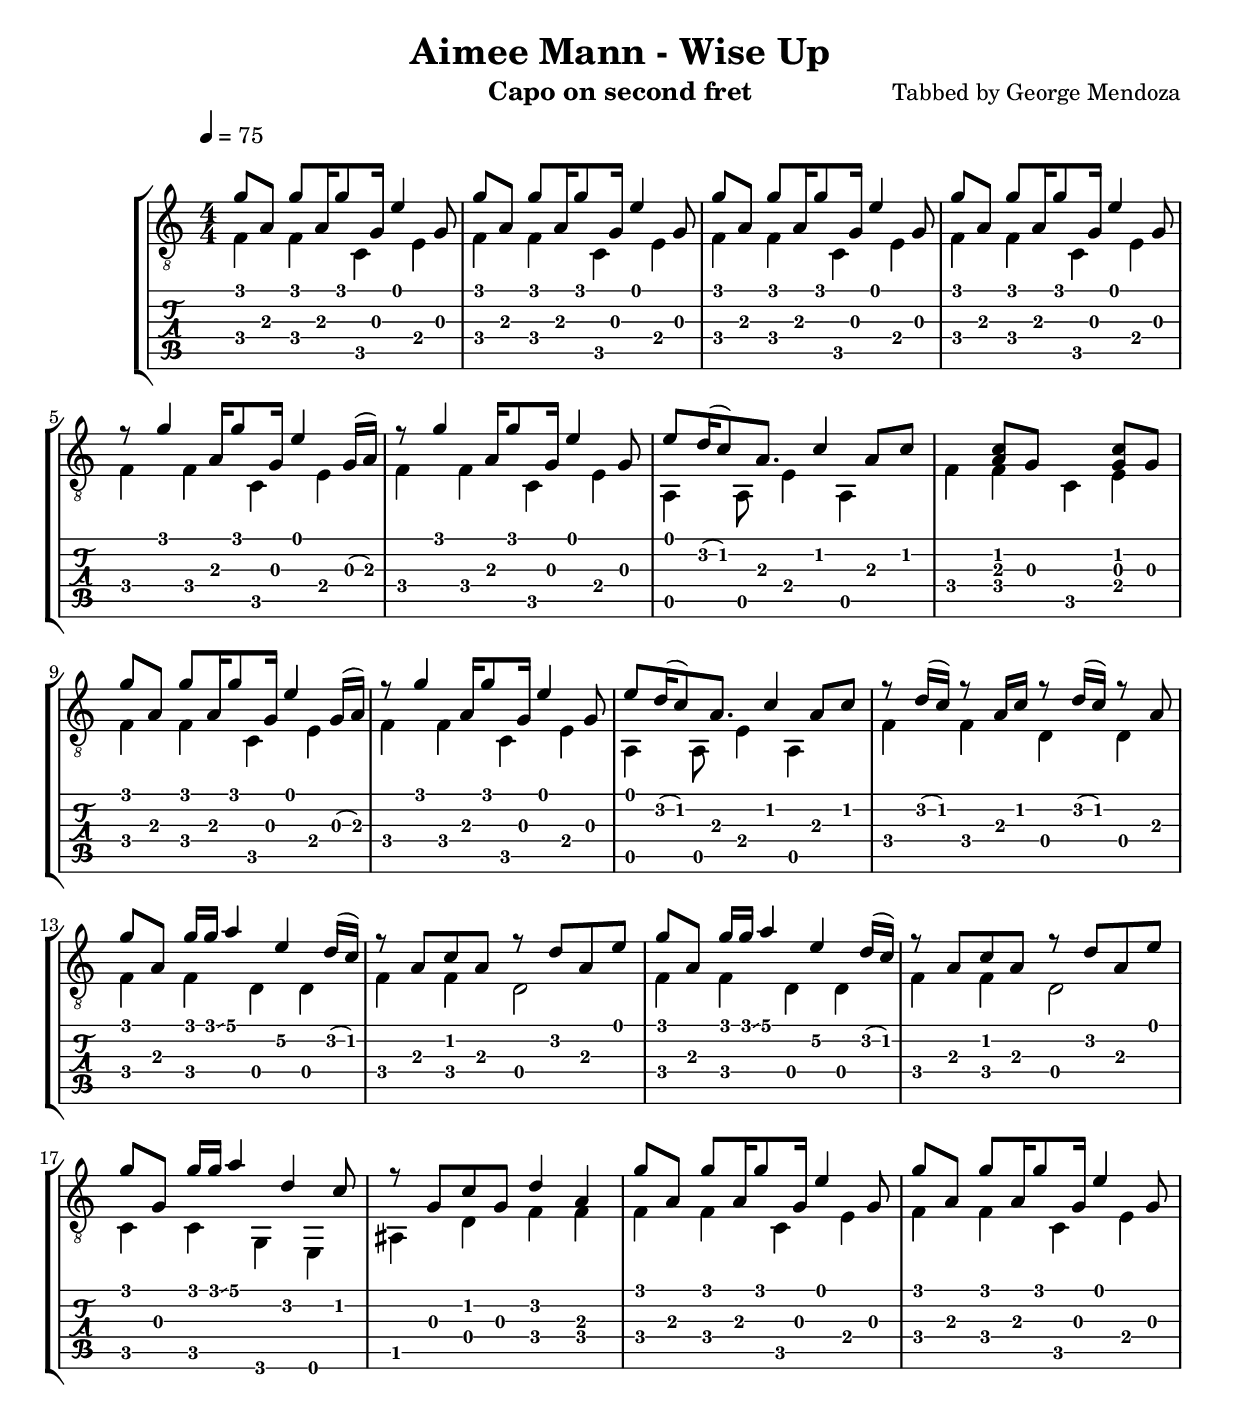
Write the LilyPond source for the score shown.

\version "2.12.3"
\include "english.ly"

\header {
  title = "Aimee Mann - Wise Up"
  composer = "Tabbed by George Mendoza"
  instrument = "Capo on second fret"
}

%-----------------------------------------------------------------------

tBarIntro = { <g'\1>8 <a\3>8 <g'\1>8 <a\3>16 <g'\1>8 <g\3>16 <e'\1>4 <g\3>8 }
bBarIntro = { <f\4>4 <f\4>4 <c\5>4  <e\4>4  }

tBarItsNot = { r8 <g'\1>4 <a\3>16 <g'\1>8 <g\3>16 <e'\1>4 <g\3>16( <a\3>16) }
bBarItsNot = { <f\4>4 <f\4>4 <c\5>4 <e\4>4  }

tBarWhatYouThought = { r8 <g'\1>4 <a\3>16 <g'\1>8 <g\3>16 <e'\1>4 <g\3>8 }
bBarWhatYouThought = { <f\4>4 <f\4>4 <c\5>4 <e\4>4  }

tBarWhenYouFirst = { <e'\1>8 <d'\2>16( <c'\2>8) <a\3>8. <c'\2>4 <a\3>8 <c'\2>8 }
bBarWhenYouFirst = { <a,\5>4 <a,\5>8 <e\4>4 <a,\5>4 \skip 8  }

tBarBeganIt = { \skip 4 <a\3 c'\2 >8 <g\3>8 \skip 4 <g\3 c'\2 >8 <g\3>8  }
bBarBeganIt = { <f\4>4 <f\4>4 <c\5>4 <e\4>4 }

tBarYouGot = { <g'\1>8 <a\3>8 <g'\1>8 <a\3>16 <g'\1>8 <g\3>16 <e'\1>4 <g\3>16( <a\3>16) }
bBarYouGot = { <f\4>4 <f\4>4 <c\5>4 <e\4>4  }

tBarEndItThough = { r8 <d'\2>16( <c'\2>16) r8 <a\3>16 <c'\2>16 r8 <d'\2>16( <c'\2>16) r8 <a\3>8 }
bBarEndItThough = { <f\4>4 <f\4>4 <d\4>4 <d\4>4 }

tBarItsNotGoingToStop = { <g'\1>8 <a\3>8 <g'\1>16 <g'\1>16\glissando <a'\1>4 <e'\2>4 <d'\2>16( <c'\2>16)  }
bBarItsNotGoingToStop = { <f\4>4 <f\4>4 <d\4>4 <d\4>4  }

tBarFDm = { r8 <a\3>8 <c'\2>8 <a\3>8 r8 <d'\2>8 <a\3>8 <e'\1>8 }
bBarFDm = { <f\4>4 <f\4>4 <d\4>2 }

tBarItsNotGoingToStopCCGE = { <g'\1>8 <g\3>8 <g'\1>16 <g'\1>16\glissando <a'\1>4 <d'\2>4 <c'\2>8  }
bBarItsNotGoingToStopCCGE = { <c\5>4 <c\5>4 <g,\6>4 <e,\6>4  }

tBarTilYouWiseUp = { r8 <g\3>8 <c'\2>8 <g\3>8 <d'\2>4 <a\3>4   }
bBarTilYouWiseUp = { <as,\5>4 <d\4>4 <f\4>4 <f\4>4   }

%-----------------------------------------------------------------------

tIntro = { \tBarIntro \tBarIntro \tBarIntro \tBarIntro \break }
bIntro = { \bBarIntro \bBarIntro \bBarIntro \bBarIntro \break }

tLineOne = { \tBarItsNot \tBarWhatYouThought \tBarWhenYouFirst \tBarBeganIt \break }
bLineOne = { \bBarItsNot \bBarWhatYouThought \bBarWhenYouFirst \bBarBeganIt \break }

tLineTwo = { \tBarYouGot \tBarWhatYouThought \tBarWhenYouFirst \tBarEndItThough \break }
bLineTwo = { \bBarYouGot \bBarWhatYouThought \bBarWhenYouFirst \bBarEndItThough \break }

tChorusOne = { \tBarItsNotGoingToStop \tBarFDm \tBarItsNotGoingToStop \tBarFDm  \break }
bChorusOne = { \bBarItsNotGoingToStop \bBarFDm \bBarItsNotGoingToStop \bBarFDm  \break }

tChorusTwo = { \tBarItsNotGoingToStopCCGE \tBarTilYouWiseUp \tBarIntro \tBarIntro \break }
bChorusTwo = { \bBarItsNotGoingToStopCCGE \bBarTilYouWiseUp \bBarIntro \bBarIntro \break  }



%-----------------------------------------------------------------------

treble = {
  \transposition d''
  \tIntro
  \tLineOne
  \tLineTwo
  \tChorusOne
  \tChorusTwo
}

bass = {
  \transposition d'
  \bIntro
  \bLineOne
  \bLineTwo
  \bChorusOne
  \bChorusTwo
}

\score {
  \new StaffGroup <<
    \new Staff <<
      \tempo 4 = 75
      \clef "treble_8"
      \new Voice {
        \voiceOne
        \treble
      }
      \new Voice {
        \voiceTwo
        \bass
      }
    >>

    \new TabStaff <<
      \new TabVoice {
        \slurUp
        \treble
      }
      \new TabVoice {
        \slurUp
        \bass
      }
    >>
  >>

  \layout {
    \context { \Staff
      \override TimeSignature #'style = #'numbered
      \override StringNumber #'transparent = ##t
    }
    \context { \TabStaff
      \override TimeSignature #'style = #'numbered
    }
    \context { \TabVoice
      \remove Dots_engraver
      \remove Stem_engraver
      \remove Rest_engraver
    }
  }
}

showLastLength = R1*4 % Enable to play only last two measures
\score {
  \new Staff \with {midiInstrument = #"acoustic guitar (nylon)"} <<
    \tempo 4 = 75
    \clef "treble_8"

    \new Voice {
      \unfoldRepeats {
        \treble
      }
    }
    \new Voice {
      \unfoldRepeats {
        \bass
      }
    }
  >>

  \midi {}
}
